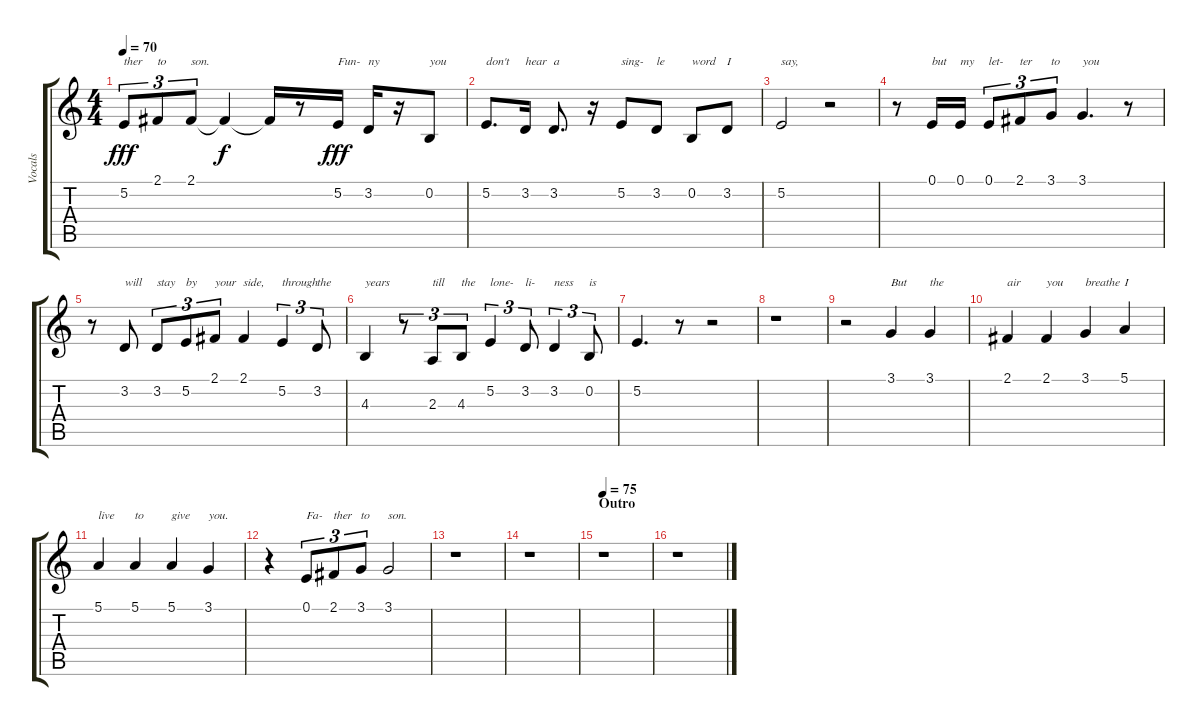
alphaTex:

\track ("Vocals" "Vocals") {instrument lead6voice}
\staff {score tabs}
\tuning (E4 B3 G3 D3 A2 E2) {hide}
\ts (4 4)
\tempo 70
\clef g2
\ks c
5.2.8{tu (3 2) txt "ther" dy fff} 2.1.8{tu (3 2) txt "to"} 2.1.8{tu (3 2) txt "son."} 2.1{t}.4{dy f} 2.1{t}.16 r.8 5.2.16{txt "Fun-" dy fff} 3.2.16{txt "ny"} r.16 0.2.8{txt "you"} |
5.2.8{d txt "don't"} 3.2.16{txt "hear"} 3.2.8{d txt "a"} r.16 5.2.8{txt "sing-"} 3.2.8{txt "le"} 0.2.8{txt "word"} 3.2.8{txt "I"} |
5.2.2{txt "say,"} r.2 |
r.8 0.1.16{txt "but"} 0.1.16{txt "my"} 0.1.8{tu (3 2) txt "let-"} 2.1.8{tu (3 2) txt "ter"} 3.1.8{tu (3 2) txt "to"} 3.1.4{d txt "you"} r.8 |
r.8 3.2.8{txt "will"} 3.2.8{tu (3 2) txt "stay"} 5.2.8{tu (3 2) txt "by"} 2.1.8{tu (3 2) txt "your"} 2.1.4{txt "side,"} 5.2.4{tu (3 2) txt "through"} 3.2.8{tu (3 2) txt "the"} |
4.3.4{txt "years"} r.8{tu (3 2)} 2.3.8{tu (3 2) txt "till"} 4.3.8{tu (3 2) txt "the"} 5.2.4{tu (3 2) txt "lone-"} 3.2.8{tu (3 2) txt "li-"} 3.2.4{tu (3 2) txt "ness"} 0.2.8{tu (3 2) txt "is"} |
5.2.4{d} r.8 r.2 |
r.1 |
r.2 3.1.4{txt "But"} 3.1.4{txt "the"} |
2.1.4{txt "air"} 2.1.4{txt "you"} 3.1.4{txt "breathe"} 5.1.4{txt "I"} |
5.1.4{txt "live"} 5.1.4{txt "to"} 5.1.4{txt "give"} 3.1.4{txt "you."} |
r.4 0.1.8{tu (3 2) txt "Fa-"} 2.1.8{tu (3 2) txt "ther"} 3.1.8{tu (3 2) txt "to"} 3.1.2{txt "son."} |
r.1 |
r.1 |
\section ("" "Outro")
\tempo 75
r.1 |
r.1
